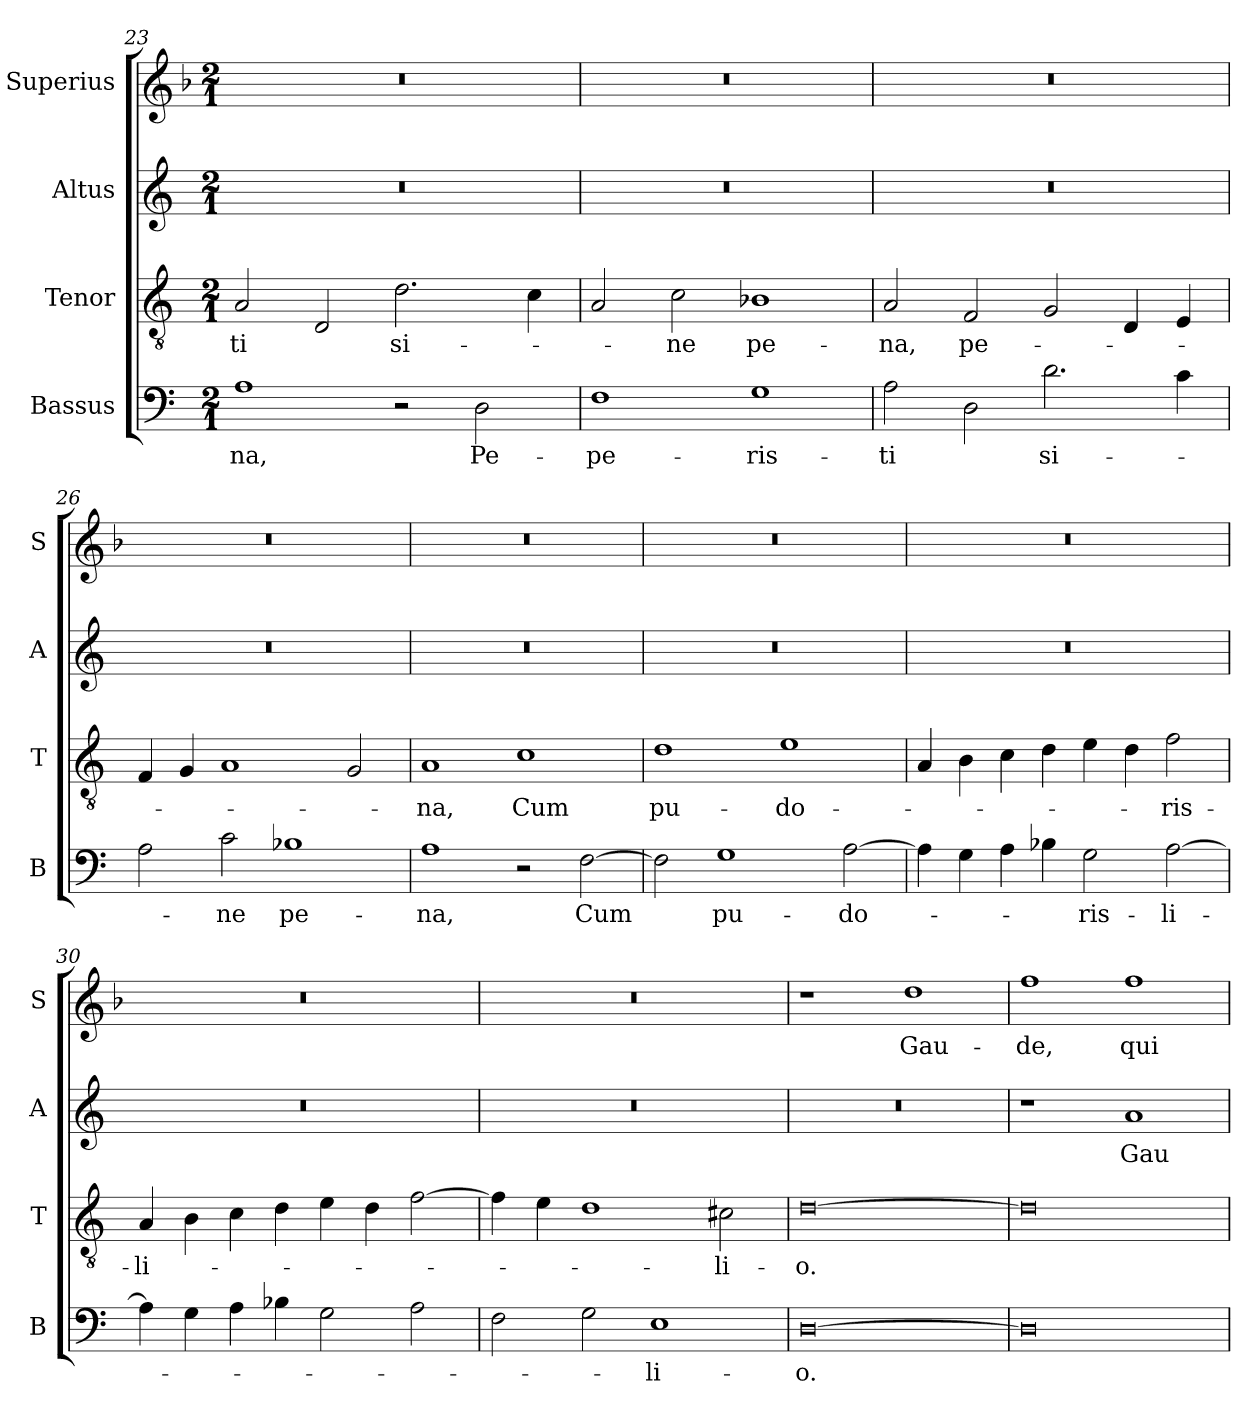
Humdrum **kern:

**kern	**text	**kern	**text	**kern	**text	**kern	**text
*part4	*part4	*part3	*part3	*part2	*part2	*part1	*part1
*staff4	*staff4	*staff3	*staff3	*staff2	*staff2	*staff1	*staff1
*I"Bassus	*	*I"Tenor	*	*I"Altus	*	*I"Superius	*
*I'B	*	*I'T	*	*I'A	*	*I'S	*
*clefF4	*	*clefGv2	*	*clefG2	*	*clefG2	*
*k[]	*	*k[]	*	*k[]	*	*k[b-]	*
*M2/1	*	*M2/1	*	*M2/1	*	*M2/1	*
=23	=23	=23	=23	=23	=23	=23	=23
1A	-na,	2A/	-ti	0r	.	0r	.
.	.	2D/	.	.	.	.	.
2r	.	2.d\	si-	.	.	.	.
2D\	Pe-	.	.	.	.	.	.
.	.	4c\	.	.	.	.	.
=24	=24	=24	=24	=24	=24	=24	=24
1F	-pe-	2A/	.	0r	.	0r	.
.	.	2c\	-ne	.	.	.	.
1G	-ris-	1B-X	pe-	.	.	.	.
=25	=25	=25	=25	=25	=25	=25	=25
2A\	-ti	2A/	-na,	0r	.	0r	.
2D\	.	2F/	pe-	.	.	.	.
2.d\	si-	2G/	.	.	.	.	.
.	.	4D/	.	.	.	.	.
4c\	.	4E/	.	.	.	.	.
=26	=26	=26	=26	=26	=26	=26	=26
2A\	.	4F/	.	0r	.	0r	.
.	.	4G/	.	.	.	.	.
2c\	-ne	1A	.	.	.	.	.
1B-X	pe-	.	.	.	.	.	.
.	.	2G/	.	.	.	.	.
=27	=27	=27	=27	=27	=27	=27	=27
1A	-na,	1A	-na,	0r	.	0r	.
2r	.	1c	Cum	.	.	.	.
[2F\	Cum	.	.	.	.	.	.
=28	=28	=28	=28	=28	=28	=28	=28
2F\]	.	1d	pu-	0r	.	0r	.
1G	pu-	.	.	.	.	.	.
.	.	1e	-do-	.	.	.	.
[2A\	-do-	.	.	.	.	.	.
=29	=29	=29	=29	=29	=29	=29	=29
4A\]	.	4A/	.	0r	.	0r	.
4G\	.	4B\	.	.	.	.	.
4A\	.	4c\	.	.	.	.	.
4B-X\	.	4d\	.	.	.	.	.
2G\	-ris-	4e\	.	.	.	.	.
.	.	4d\	.	.	.	.	.
[2A\	li-	2f\	-ris-	.	.	.	.
=30	=30	=30	=30	=30	=30	=30	=30
4A\]	.	4A/	li-	0r	.	0r	.
4G\	.	4B\	.	.	.	.	.
4A\	.	4c\	.	.	.	.	.
4B-X\	.	4d\	.	.	.	.	.
2G\	.	4e\	.	.	.	.	.
.	.	4d\	.	.	.	.	.
2A\	.	[2f\	.	.	.	.	.
=31	=31	=31	=31	=31	=31	=31	=31
2F\	.	4f\]	.	0r	.	0r	.
.	.	4e\	.	.	.	.	.
2G\	.	1d	.	.	.	.	.
1E	-li-	.	.	.	.	.	.
.	.	2c#X\	-li-	.	.	.	.
=32	=32	=32	=32	=32	=32	=32	=32
[0D	-o.	[0d	-o.	0r	.	1r	.
.	.	.	.	.	.	1dd	Gau-
=33	=33	=33	=33	=33	=33	=33	=33
0D]	.	0d]	.	1r	.	1ff	-de,
.	.	.	.	1a	Gau-	1ff	qui-
=	=	=	=	=	=	=	=
*-	*-	*-	*-	*-	*-	*-	*-
